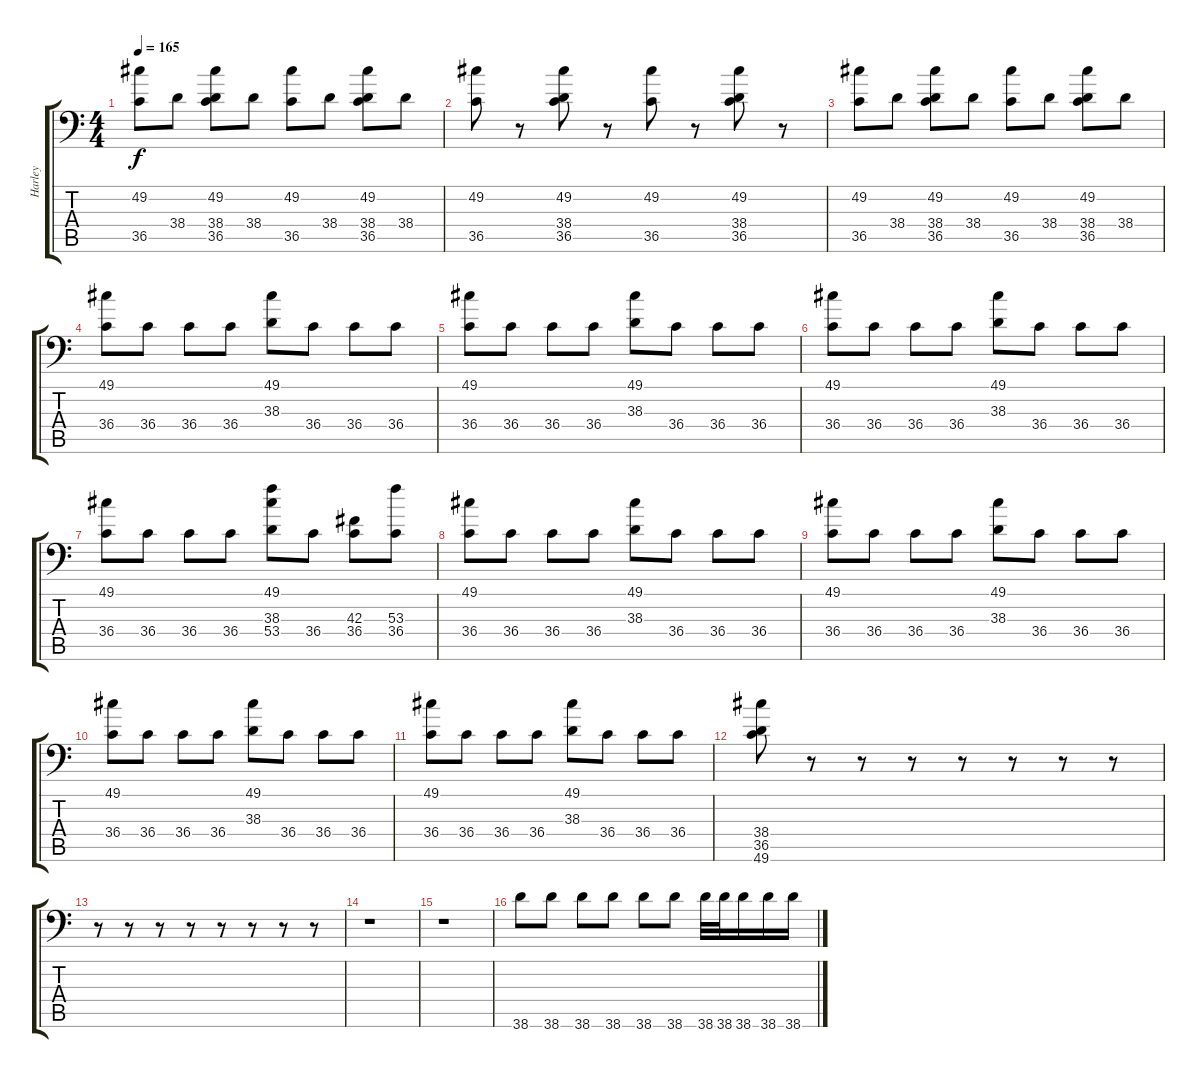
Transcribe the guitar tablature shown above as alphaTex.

\track ("Harley" "Harley") {instrument acousticgrandpiano}
\staff {score tabs}
\tuning (C-1 C-1 C-1 C-1 C-1 C-1) {hide}
\ts (4 4)
\tempo 165
\clef f4
\ks c
(49.2 36.5).8{dy f} 38.4.8 (49.2 38.4 36.5).8 38.4.8 (49.2 36.5).8 38.4.8 (49.2 38.4 36.5).8 38.4.8 |
(49.2 36.5).8 r.8 (49.2 38.4 36.5).8 r.8 (49.2 36.5).8 r.8 (49.2 38.4 36.5).8 r.8 |
(49.2 36.5).8 38.4.8 (49.2 38.4 36.5).8 38.4.8 (49.2 36.5).8 38.4.8 (49.2 38.4 36.5).8 38.4.8 |
(49.1 36.4).8 36.4.8 36.4.8 36.4.8 (49.1 38.3).8 36.4.8 36.4.8 36.4.8 |
(49.1 36.4).8 36.4.8 36.4.8 36.4.8 (49.1 38.3).8 36.4.8 36.4.8 36.4.8 |
(49.1 36.4).8 36.4.8 36.4.8 36.4.8 (49.1 38.3).8 36.4.8 36.4.8 36.4.8 |
(49.1 36.4).8 36.4.8 36.4.8 36.4.8 (49.1 38.3 53.4).8 36.4.8 (42.3 36.4).8 (53.3 36.4).8 |
(49.1 36.4).8 36.4.8 36.4.8 36.4.8 (49.1 38.3).8 36.4.8 36.4.8 36.4.8 |
(49.1 36.4).8 36.4.8 36.4.8 36.4.8 (49.1 38.3).8 36.4.8 36.4.8 36.4.8 |
(49.1 36.4).8 36.4.8 36.4.8 36.4.8 (49.1 38.3).8 36.4.8 36.4.8 36.4.8 |
(49.1 36.4).8 36.4.8 36.4.8 36.4.8 (49.1 38.3).8 36.4.8 36.4.8 36.4.8 |
(38.4 36.5 49.6).8 r.8 r.8 r.8 r.8 r.8 r.8 r.8 |
r.8 r.8 r.8 r.8 r.8 r.8 r.8 r.8 |
r.1 |
r.1 |
38.6.8 38.6.8 38.6.8 38.6.8 38.6.8 38.6.8 38.6.32 38.6.32 38.6.16 38.6.16 38.6.16
